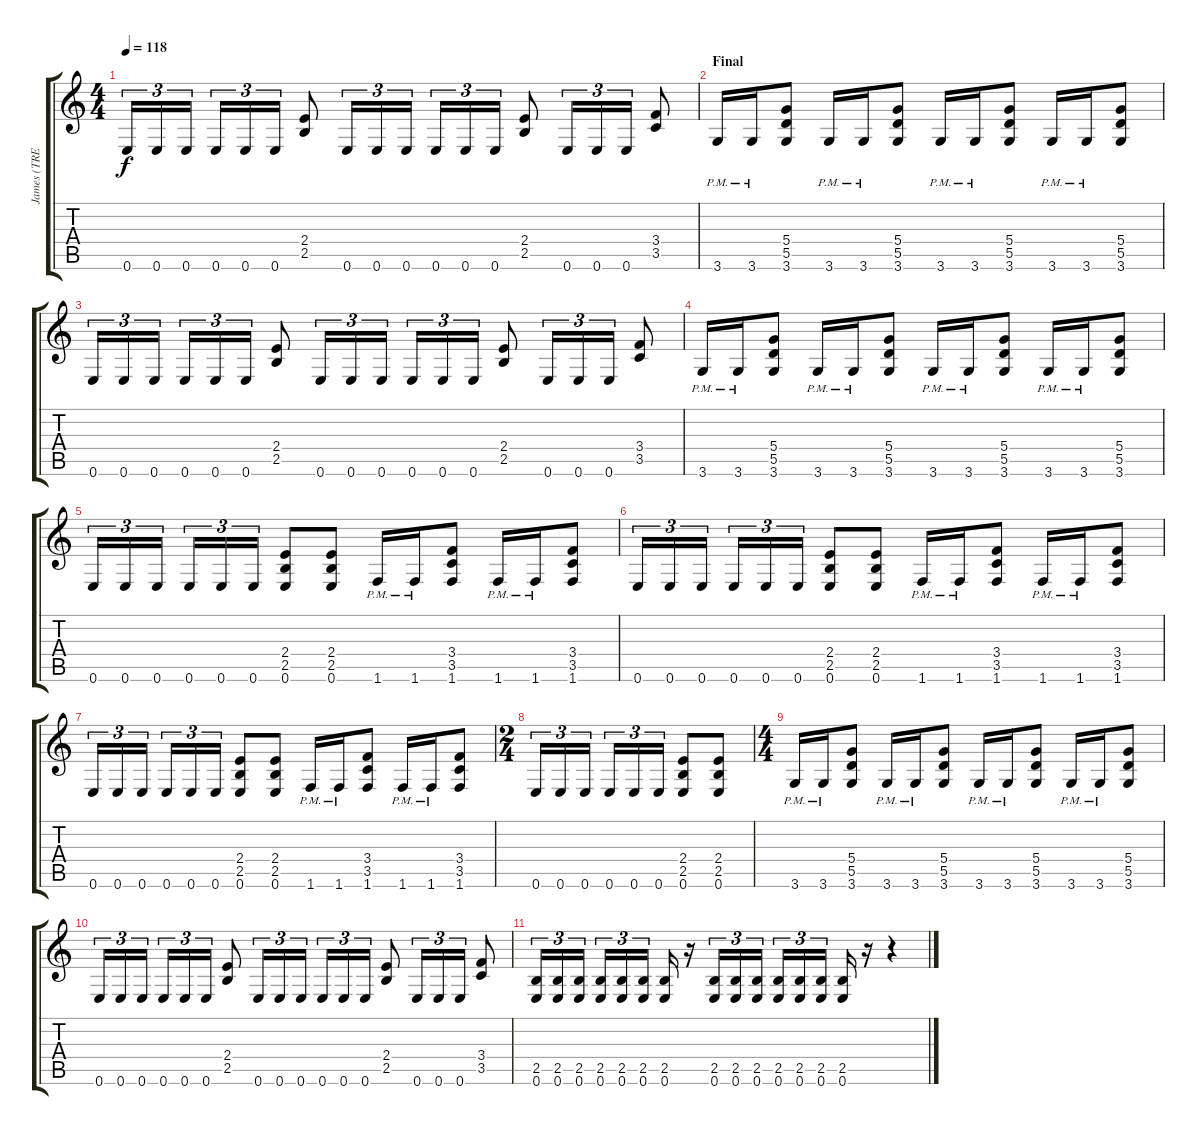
\track ("James (TREBBLE)" "James (TRE") {instrument electricguitarclean}
\staff {score tabs}
\tuning (E4 B3 G3 D3 A2 E2) {hide}
\ts (4 4)
\tempo 118
\clef g2
\ks c
0.6.16{tu (3 2) dy f} 0.6.16{tu (3 2)} 0.6.16{tu (3 2) beam splitsecondary} 0.6.16{tu (3 2)} 0.6.16{tu (3 2)} 0.6.16{tu (3 2)} (2.4 2.5).8 0.6.16{tu (3 2)} 0.6.16{tu (3 2)} 0.6.16{tu (3 2)} 0.6.16{tu (3 2)} 0.6.16{tu (3 2)} 0.6.16{tu (3 2)} (2.4 2.5).8 0.6.16{tu (3 2)} 0.6.16{tu (3 2)} 0.6.16{tu (3 2)} (3.4 3.5).8 |
\section ("" "Final")
3.6{pm}.16 3.6{pm}.16 (5.4 5.5 3.6).8 3.6{pm}.16 3.6{pm}.16 (5.4 5.5 3.6).8 3.6{pm}.16 3.6{pm}.16 (5.4 5.5 3.6).8 3.6{pm}.16 3.6{pm}.16 (5.4 5.5 3.6).8 |
0.6.16{tu (3 2)} 0.6.16{tu (3 2)} 0.6.16{tu (3 2) beam splitsecondary} 0.6.16{tu (3 2)} 0.6.16{tu (3 2)} 0.6.16{tu (3 2)} (2.4 2.5).8 0.6.16{tu (3 2)} 0.6.16{tu (3 2)} 0.6.16{tu (3 2)} 0.6.16{tu (3 2)} 0.6.16{tu (3 2)} 0.6.16{tu (3 2)} (2.4 2.5).8 0.6.16{tu (3 2)} 0.6.16{tu (3 2)} 0.6.16{tu (3 2)} (3.4 3.5).8 |
3.6{pm}.16 3.6{pm}.16 (5.4 5.5 3.6).8 3.6{pm}.16 3.6{pm}.16 (5.4 5.5 3.6).8 3.6{pm}.16 3.6{pm}.16 (5.4 5.5 3.6).8 3.6{pm}.16 3.6{pm}.16 (5.4 5.5 3.6).8 |
0.6.16{tu (3 2)} 0.6.16{tu (3 2)} 0.6.16{tu (3 2) beam splitsecondary} 0.6.16{tu (3 2)} 0.6.16{tu (3 2)} 0.6.16{tu (3 2)} (2.4 2.5 0.6).8 (2.4 2.5 0.6).8 1.6{pm}.16 1.6{pm}.16 (3.4 3.5 1.6).8 1.6{pm}.16 1.6{pm}.16 (3.4 3.5 1.6).8 |
0.6.16{tu (3 2)} 0.6.16{tu (3 2)} 0.6.16{tu (3 2) beam splitsecondary} 0.6.16{tu (3 2)} 0.6.16{tu (3 2)} 0.6.16{tu (3 2)} (2.4 2.5 0.6).8 (2.4 2.5 0.6).8 1.6{pm}.16 1.6{pm}.16 (3.4 3.5 1.6).8 1.6{pm}.16 1.6{pm}.16 (3.4 3.5 1.6).8 |
0.6.16{tu (3 2)} 0.6.16{tu (3 2)} 0.6.16{tu (3 2) beam splitsecondary} 0.6.16{tu (3 2)} 0.6.16{tu (3 2)} 0.6.16{tu (3 2)} (2.4 2.5 0.6).8 (2.4 2.5 0.6).8 1.6{pm}.16 1.6{pm}.16 (3.4 3.5 1.6).8 1.6{pm}.16 1.6{pm}.16 (3.4 3.5 1.6).8 |
\ts (2 4)
0.6.16{tu (3 2)} 0.6.16{tu (3 2)} 0.6.16{tu (3 2) beam splitsecondary} 0.6.16{tu (3 2)} 0.6.16{tu (3 2)} 0.6.16{tu (3 2)} (2.4 2.5 0.6).8 (2.4 2.5 0.6).8 |
\ts (4 4)
3.6{pm}.16 3.6{pm}.16 (5.4 5.5 3.6).8 3.6{pm}.16 3.6{pm}.16 (5.4 5.5 3.6).8 3.6{pm}.16 3.6{pm}.16 (5.4 5.5 3.6).8 3.6{pm}.16 3.6{pm}.16 (5.4 5.5 3.6).8 |
0.6.16{tu (3 2)} 0.6.16{tu (3 2)} 0.6.16{tu (3 2) beam splitsecondary} 0.6.16{tu (3 2)} 0.6.16{tu (3 2)} 0.6.16{tu (3 2)} (2.4 2.5).8 0.6.16{tu (3 2)} 0.6.16{tu (3 2)} 0.6.16{tu (3 2)} 0.6.16{tu (3 2)} 0.6.16{tu (3 2)} 0.6.16{tu (3 2)} (2.4 2.5).8 0.6.16{tu (3 2)} 0.6.16{tu (3 2)} 0.6.16{tu (3 2)} (3.4 3.5).8 |
(2.5 0.6).16{tu (3 2)} (2.5 0.6).16{tu (3 2)} (2.5 0.6).16{tu (3 2) beam splitsecondary} (2.5 0.6).16{tu (3 2)} (2.5 0.6).16{tu (3 2)} (2.5 0.6).16{tu (3 2)} (2.5 0.6).16 r.16 (2.5 0.6).16{tu (3 2)} (2.5 0.6).16{tu (3 2)} (2.5 0.6).16{tu (3 2)} (2.5 0.6).16{tu (3 2)} (2.5 0.6).16{tu (3 2)} (2.5 0.6).16{tu (3 2) beam splitsecondary} (2.5 0.6).16 r.16 r.4
